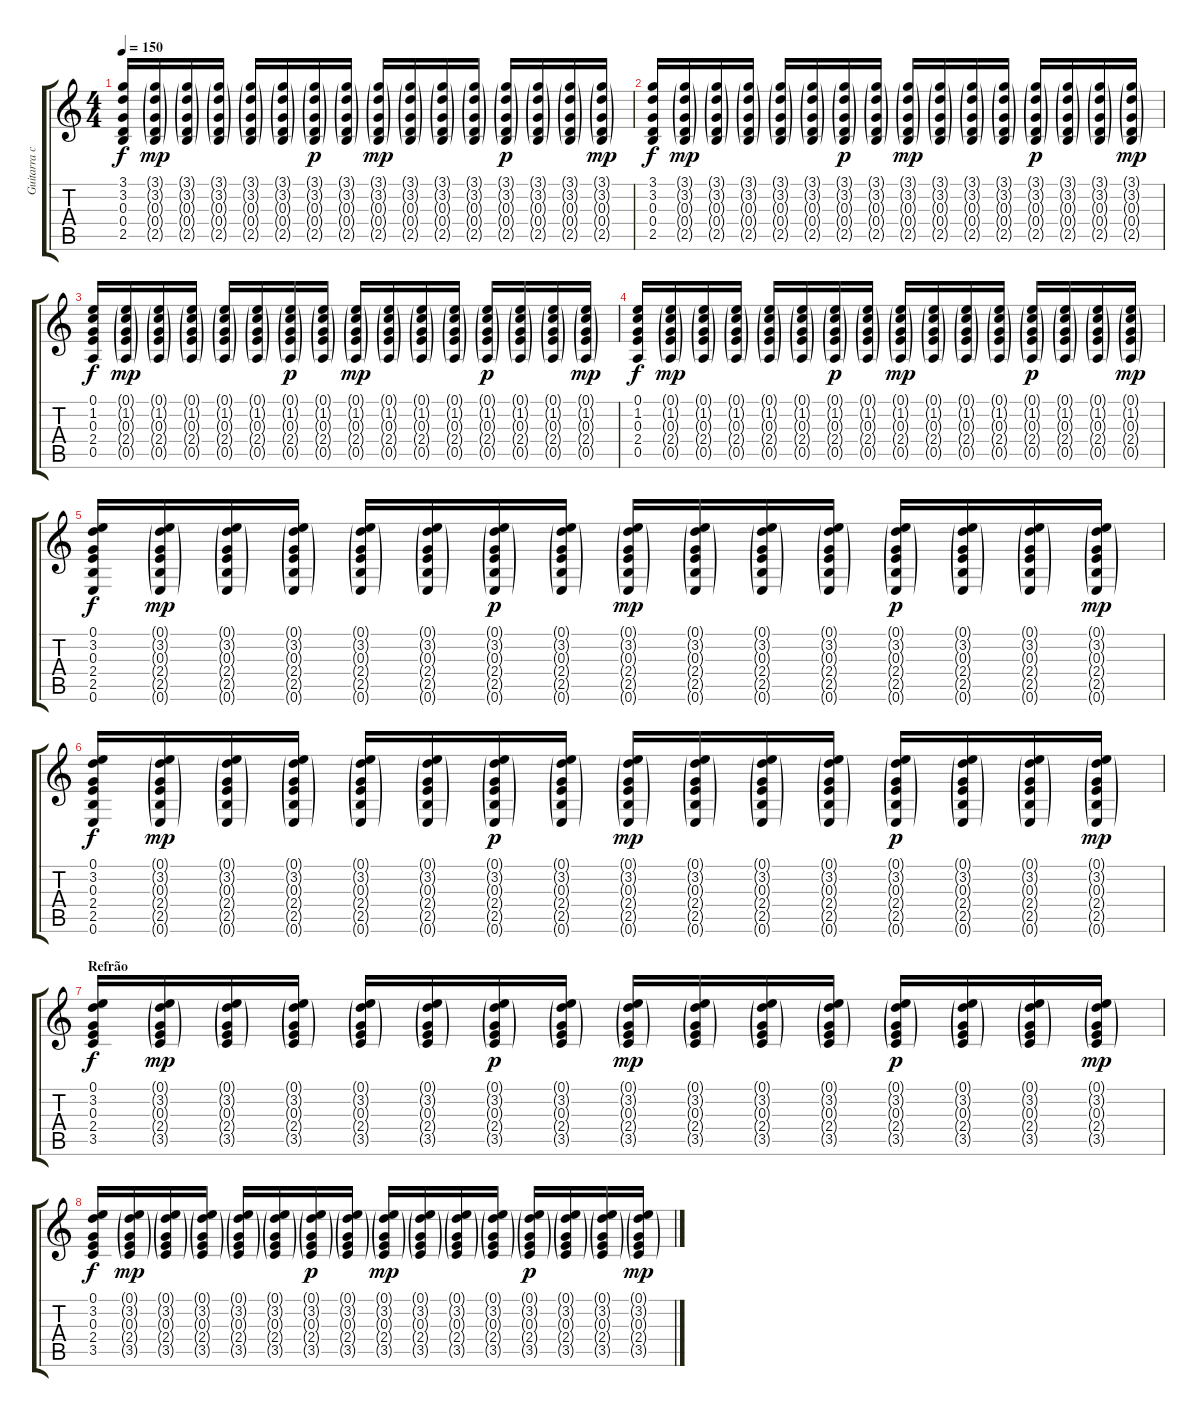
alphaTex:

\track ("Guitarra c/ reverb" "Guitarra c") {instrument overdrivenguitar}
\staff {score tabs}
\tuning (E4 B3 G3 D3 A2 E2) {hide}
\ts (4 4)
\tempo 150
\clef g2
\ks c
(3.1 3.2 0.3 0.4 2.5).16{dy f} (3.1{g} 3.2{g} 0.3{g} 0.4{g} 2.5{g}).16{dy mp} (3.1{g} 3.2{g} 0.3{g} 0.4{g} 2.5{g}).16 (3.1{g} 3.2{g} 0.3{g} 0.4{g} 2.5{g}).16 (3.1{g} 3.2{g} 0.3{g} 0.4{g} 2.5{g}).16 (3.1{g} 3.2{g} 0.3{g} 0.4{g} 2.5{g}).16 (3.1{g} 3.2{g} 0.3{g} 0.4{g} 2.5{g}).16{dy p} (3.1{g} 3.2{g} 0.3{g} 0.4{g} 2.5{g}).16 (3.1{g} 3.2{g} 0.3{g} 0.4{g} 2.5{g}).16{dy mp} (3.1{g} 3.2{g} 0.3{g} 0.4{g} 2.5{g}).16 (3.1{g} 3.2{g} 0.3{g} 0.4{g} 2.5{g}).16 (3.1{g} 3.2{g} 0.3{g} 0.4{g} 2.5{g}).16 (3.1{g} 3.2{g} 0.3{g} 0.4{g} 2.5{g}).16{dy p} (3.1{g} 3.2{g} 0.3{g} 0.4{g} 2.5{g}).16 (3.1{g} 3.2{g} 0.3{g} 0.4{g} 2.5{g}).16 (3.1{g} 3.2{g} 0.3{g} 0.4{g} 2.5{g}).16{dy mp} |
(3.1 3.2 0.3 0.4 2.5).16{dy f} (3.1{g} 3.2{g} 0.3{g} 0.4{g} 2.5{g}).16{dy mp} (3.1{g} 3.2{g} 0.3{g} 0.4{g} 2.5{g}).16 (3.1{g} 3.2{g} 0.3{g} 0.4{g} 2.5{g}).16 (3.1{g} 3.2{g} 0.3{g} 0.4{g} 2.5{g}).16 (3.1{g} 3.2{g} 0.3{g} 0.4{g} 2.5{g}).16 (3.1{g} 3.2{g} 0.3{g} 0.4{g} 2.5{g}).16{dy p} (3.1{g} 3.2{g} 0.3{g} 0.4{g} 2.5{g}).16 (3.1{g} 3.2{g} 0.3{g} 0.4{g} 2.5{g}).16{dy mp} (3.1{g} 3.2{g} 0.3{g} 0.4{g} 2.5{g}).16 (3.1{g} 3.2{g} 0.3{g} 0.4{g} 2.5{g}).16 (3.1{g} 3.2{g} 0.3{g} 0.4{g} 2.5{g}).16 (3.1{g} 3.2{g} 0.3{g} 0.4{g} 2.5{g}).16{dy p} (3.1{g} 3.2{g} 0.3{g} 0.4{g} 2.5{g}).16 (3.1{g} 3.2{g} 0.3{g} 0.4{g} 2.5{g}).16 (3.1{g} 3.2{g} 0.3{g} 0.4{g} 2.5{g}).16{dy mp} |
(0.1 1.2 0.3 2.4 0.5).16{dy f} (0.1{g} 1.2{g} 0.3{g} 2.4{g} 0.5{g}).16{dy mp} (0.1{g} 1.2{g} 0.3{g} 2.4{g} 0.5{g}).16 (0.1{g} 1.2{g} 0.3{g} 2.4{g} 0.5{g}).16 (0.1{g} 1.2{g} 0.3{g} 2.4{g} 0.5{g}).16 (0.1{g} 1.2{g} 0.3{g} 2.4{g} 0.5{g}).16 (0.1{g} 1.2{g} 0.3{g} 2.4{g} 0.5{g}).16{dy p} (0.1{g} 1.2{g} 0.3{g} 2.4{g} 0.5{g}).16 (0.1{g} 1.2{g} 0.3{g} 2.4{g} 0.5{g}).16{dy mp} (0.1{g} 1.2{g} 0.3{g} 2.4{g} 0.5{g}).16 (0.1{g} 1.2{g} 0.3{g} 2.4{g} 0.5{g}).16 (0.1{g} 1.2{g} 0.3{g} 2.4{g} 0.5{g}).16 (0.1{g} 1.2{g} 0.3{g} 2.4{g} 0.5{g}).16{dy p} (0.1{g} 1.2{g} 0.3{g} 2.4{g} 0.5{g}).16 (0.1{g} 1.2{g} 0.3{g} 2.4{g} 0.5{g}).16 (0.1{g} 1.2{g} 0.3{g} 2.4{g} 0.5{g}).16{dy mp} |
(0.1 1.2 0.3 2.4 0.5).16{dy f} (0.1{g} 1.2{g} 0.3{g} 2.4{g} 0.5{g}).16{dy mp} (0.1{g} 1.2{g} 0.3{g} 2.4{g} 0.5{g}).16 (0.1{g} 1.2{g} 0.3{g} 2.4{g} 0.5{g}).16 (0.1{g} 1.2{g} 0.3{g} 2.4{g} 0.5{g}).16 (0.1{g} 1.2{g} 0.3{g} 2.4{g} 0.5{g}).16 (0.1{g} 1.2{g} 0.3{g} 2.4{g} 0.5{g}).16{dy p} (0.1{g} 1.2{g} 0.3{g} 2.4{g} 0.5{g}).16 (0.1{g} 1.2{g} 0.3{g} 2.4{g} 0.5{g}).16{dy mp} (0.1{g} 1.2{g} 0.3{g} 2.4{g} 0.5{g}).16 (0.1{g} 1.2{g} 0.3{g} 2.4{g} 0.5{g}).16 (0.1{g} 1.2{g} 0.3{g} 2.4{g} 0.5{g}).16 (0.1{g} 1.2{g} 0.3{g} 2.4{g} 0.5{g}).16{dy p} (0.1{g} 1.2{g} 0.3{g} 2.4{g} 0.5{g}).16 (0.1{g} 1.2{g} 0.3{g} 2.4{g} 0.5{g}).16 (0.1{g} 1.2{g} 0.3{g} 2.4{g} 0.5{g}).16{dy mp} |
(0.1 3.2 0.3 2.4 2.5 0.6).16{dy f} (0.1{g} 3.2{g} 0.3{g} 2.4{g} 2.5{g} 0.6{g}).16{dy mp} (0.1{g} 3.2{g} 0.3{g} 2.4{g} 2.5{g} 0.6{g}).16 (0.1{g} 3.2{g} 0.3{g} 2.4{g} 2.5{g} 0.6{g}).16 (0.1{g} 3.2{g} 0.3{g} 2.4{g} 2.5{g} 0.6{g}).16 (0.1{g} 3.2{g} 0.3{g} 2.4{g} 2.5{g} 0.6{g}).16 (0.1{g} 3.2{g} 0.3{g} 2.4{g} 2.5{g} 0.6{g}).16{dy p} (0.1{g} 3.2{g} 0.3{g} 2.4{g} 2.5{g} 0.6{g}).16 (0.1{g} 3.2{g} 0.3{g} 2.4{g} 2.5{g} 0.6{g}).16{dy mp} (0.1{g} 3.2{g} 0.3{g} 2.4{g} 2.5{g} 0.6{g}).16 (0.1{g} 3.2{g} 0.3{g} 2.4{g} 2.5{g} 0.6{g}).16 (0.1{g} 3.2{g} 0.3{g} 2.4{g} 2.5{g} 0.6{g}).16 (0.1{g} 3.2{g} 0.3{g} 2.4{g} 2.5{g} 0.6{g}).16{dy p} (0.1{g} 3.2{g} 0.3{g} 2.4{g} 2.5{g} 0.6{g}).16 (0.1{g} 3.2{g} 0.3{g} 2.4{g} 2.5{g} 0.6{g}).16 (0.1{g} 3.2{g} 0.3{g} 2.4{g} 2.5{g} 0.6{g}).16{dy mp} |
(0.1 3.2 0.3 2.4 2.5 0.6).16{dy f} (0.1{g} 3.2{g} 0.3{g} 2.4{g} 2.5{g} 0.6{g}).16{dy mp} (0.1{g} 3.2{g} 0.3{g} 2.4{g} 2.5{g} 0.6{g}).16 (0.1{g} 3.2{g} 0.3{g} 2.4{g} 2.5{g} 0.6{g}).16 (0.1{g} 3.2{g} 0.3{g} 2.4{g} 2.5{g} 0.6{g}).16 (0.1{g} 3.2{g} 0.3{g} 2.4{g} 2.5{g} 0.6{g}).16 (0.1{g} 3.2{g} 0.3{g} 2.4{g} 2.5{g} 0.6{g}).16{dy p} (0.1{g} 3.2{g} 0.3{g} 2.4{g} 2.5{g} 0.6{g}).16 (0.1{g} 3.2{g} 0.3{g} 2.4{g} 2.5{g} 0.6{g}).16{dy mp} (0.1{g} 3.2{g} 0.3{g} 2.4{g} 2.5{g} 0.6{g}).16 (0.1{g} 3.2{g} 0.3{g} 2.4{g} 2.5{g} 0.6{g}).16 (0.1{g} 3.2{g} 0.3{g} 2.4{g} 2.5{g} 0.6{g}).16 (0.1{g} 3.2{g} 0.3{g} 2.4{g} 2.5{g} 0.6{g}).16{dy p} (0.1{g} 3.2{g} 0.3{g} 2.4{g} 2.5{g} 0.6{g}).16 (0.1{g} 3.2{g} 0.3{g} 2.4{g} 2.5{g} 0.6{g}).16 (0.1{g} 3.2{g} 0.3{g} 2.4{g} 2.5{g} 0.6{g}).16{dy mp} |
\section ("" "Refrão")
(0.1 3.2 0.3 2.4 3.5).16{dy f volume 10} (0.1{g} 3.2{g} 0.3{g} 2.4{g} 3.5{g}).16{dy mp} (0.1{g} 3.2{g} 0.3{g} 2.4{g} 3.5{g}).16 (0.1{g} 3.2{g} 0.3{g} 2.4{g} 3.5{g}).16 (0.1{g} 3.2{g} 0.3{g} 2.4{g} 3.5{g}).16 (0.1{g} 3.2{g} 0.3{g} 2.4{g} 3.5{g}).16 (0.1{g} 3.2{g} 0.3{g} 2.4{g} 3.5{g}).16{dy p} (0.1{g} 3.2{g} 0.3{g} 2.4{g} 3.5{g}).16 (0.1{g} 3.2{g} 0.3{g} 2.4{g} 3.5{g}).16{dy mp} (0.1{g} 3.2{g} 0.3{g} 2.4{g} 3.5{g}).16 (0.1{g} 3.2{g} 0.3{g} 2.4{g} 3.5{g}).16 (0.1{g} 3.2{g} 0.3{g} 2.4{g} 3.5{g}).16 (0.1{g} 3.2{g} 0.3{g} 2.4{g} 3.5{g}).16{dy p} (0.1{g} 3.2{g} 0.3{g} 2.4{g} 3.5{g}).16 (0.1{g} 3.2{g} 0.3{g} 2.4{g} 3.5{g}).16 (0.1{g} 3.2{g} 0.3{g} 2.4{g} 3.5{g}).16{dy mp} |
(0.1 3.2 0.3 2.4 3.5).16{dy f} (0.1{g} 3.2{g} 0.3{g} 2.4{g} 3.5{g}).16{dy mp} (0.1{g} 3.2{g} 0.3{g} 2.4{g} 3.5{g}).16 (0.1{g} 3.2{g} 0.3{g} 2.4{g} 3.5{g}).16 (0.1{g} 3.2{g} 0.3{g} 2.4{g} 3.5{g}).16 (0.1{g} 3.2{g} 0.3{g} 2.4{g} 3.5{g}).16 (0.1{g} 3.2{g} 0.3{g} 2.4{g} 3.5{g}).16{dy p} (0.1{g} 3.2{g} 0.3{g} 2.4{g} 3.5{g}).16 (0.1{g} 3.2{g} 0.3{g} 2.4{g} 3.5{g}).16{dy mp} (0.1{g} 3.2{g} 0.3{g} 2.4{g} 3.5{g}).16 (0.1{g} 3.2{g} 0.3{g} 2.4{g} 3.5{g}).16 (0.1{g} 3.2{g} 0.3{g} 2.4{g} 3.5{g}).16 (0.1{g} 3.2{g} 0.3{g} 2.4{g} 3.5{g}).16{dy p} (0.1{g} 3.2{g} 0.3{g} 2.4{g} 3.5{g}).16 (0.1{g} 3.2{g} 0.3{g} 2.4{g} 3.5{g}).16 (0.1{g} 3.2{g} 0.3{g} 2.4{g} 3.5{g}).16{dy mp}
